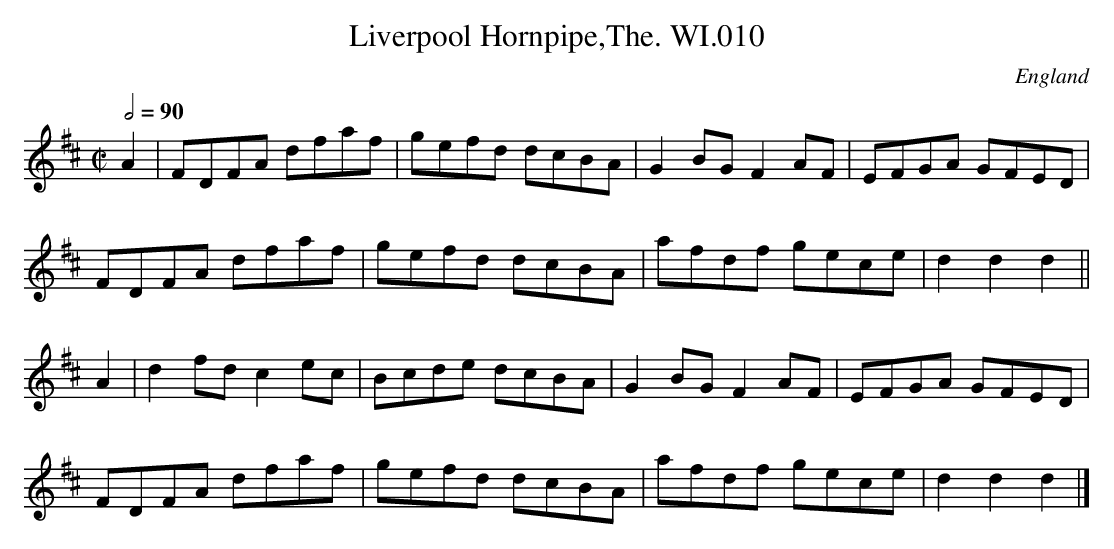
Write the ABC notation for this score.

X:1
T:Liverpool Hornpipe,The. WI.010
L:1/8
M:C|
O:England
Q:1/2=90
K:D
A2|FDFA dfaf|gefd dcBA|G2BG F2AF|EFGA GFED|!
FDFA dfaf|gefd dcBA|afdf gece|d2d2 d2||!
A2|d2fd c2ec|Bcde dcBA|G2BG F2AF|EFGA GFED|!
FDFA dfaf|gefd dcBA|afdf gece|d2d2 d2|]
